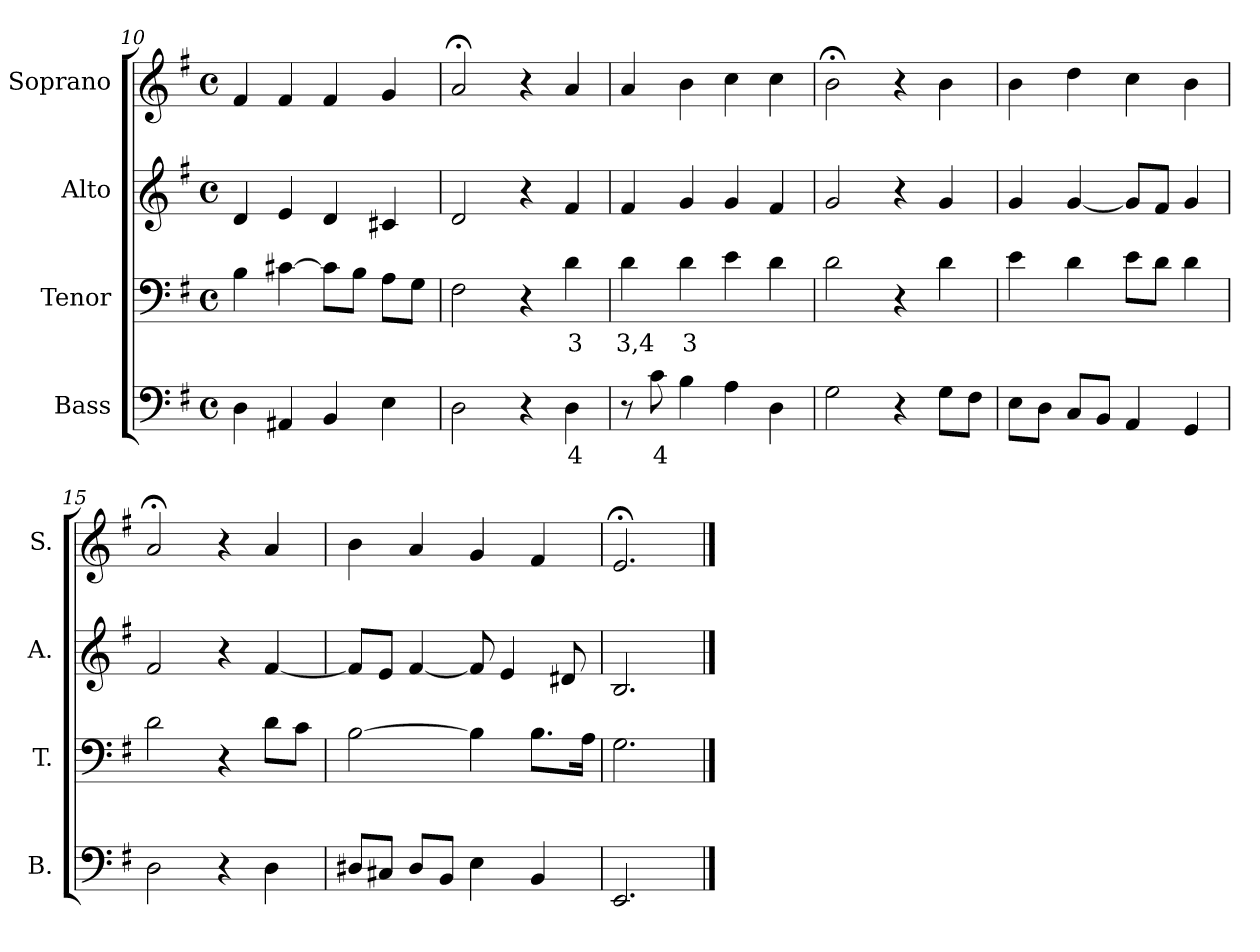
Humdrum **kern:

**kern	**text	**kern	**text	**kern	**kern
*part4	*part4	*part3	*part3	*part2	*part1
*staff4	*staff4	*staff3	*staff3	*staff2	*staff1
*I"Bass	*	*I"Tenor	*	*I"Alto	*I"Soprano
*I'B.	*	*I'T.	*	*I'A.	*I'S.
*clefF4	*	*clefF4	*	*clefG2	*clefG2
*k[f#]	*	*k[f#]	*	*k[f#]	*k[f#]
*e:	*	*e:	*	*e:	*e:
*M4/4	*	*M4/4	*	*M4/4	*M4/4
*met(c)	*	*met(c)	*	*met(c)	*met(c)
=10	=10	=10	=10	=10	=10
4Di\	.	4Bj\	.	4dZ/	4f#V/
4AA#Xi/	.	[4c#Xj\	.	4eZ/	4f#V/
4BBi/	.	8c#j\L]	.	4dZ/	4f#V/
.	.	8Bj\J	.	.	.
4Ei\	.	8Aj\L	.	4c#XZ/	4gV/
.	.	8Gj\J	.	.	.
=11	=11	=11	=11	=11	=11
2Di\	.	2F#j\	.	2dZ/	2a;<V/
4r	.	4r	.	4r	4r
4Di\	4	4dj\	3	4f#Z/	4aV/
=12	=12	=12	=12	=12	=12
8r	.	4dj\	3,4	4f#Z/	4aV/
8ci\	4	.	.	.	.
4Bi\	.	4dj\	3	4gZ/	4bV\
4Ai\	.	4ej\	.	4gZ/	4ccV\
4Di\	.	4dj\	.	4f#Z/	4ccV\
!!LO:PB:g=z
=13	=13	=13	=13	=13	=13
2Gi\	.	2dj\	.	2gZ/	2b;<V\
4r	.	4r	.	4r	4r
8Gi\L	.	4dj\	.	4gZ/	4bV\
8F#i\J	.	.	.	.	.
=14	=14	=14	=14	=14	=14
8Ei\L	.	4ej\	.	4gZ/	4bV\
8Di\J	.	.	.	.	.
8Ci/L	.	4dj\	.	[4gZ/	4ddV\
8BBi/J	.	.	.	.	.
4AAi/	.	8ej\L	.	8gZ/L]	4ccV\
.	.	8dj\J	.	8f#Z/J	.
4GGi/	.	4dj\	.	4gZ/	4bV\
=15	=15	=15	=15	=15	=15
2Di\	.	2dj\	.	2f#Z/	2a;<V/
4r	.	4r	.	4r	4r
4Di\	.	8dj\L	.	[4f#Z/	4aV/
.	.	8cj\J	.	.	.
=16	=16	=16	=16	=16	=16
8D#Xi/L	.	[2Bj\	.	8f#Z/L]	4bV\
8C#Xi/J	.	.	.	8eZ/J	.
8D#i/L	.	.	.	[4f#Z/	4aV/
8BBi/J	.	.	.	.	.
4Ei\	.	4Bj\]	.	8f#Z/]	4gV/
.	.	.	.	4eZ/	.
4BBi/	.	8.Bj\L	.	.	4f#V/
.	.	.	.	8d#XZ/	.
.	.	16Aj\Jk	.	.	.
=17	=17	=17	=17	=17	=17
2.EEi/	.	2.Gj\	.	2.BZ/	2.e;<V/
==	==	==	==	==	==
*-	*-	*-	*-	*-	*-
